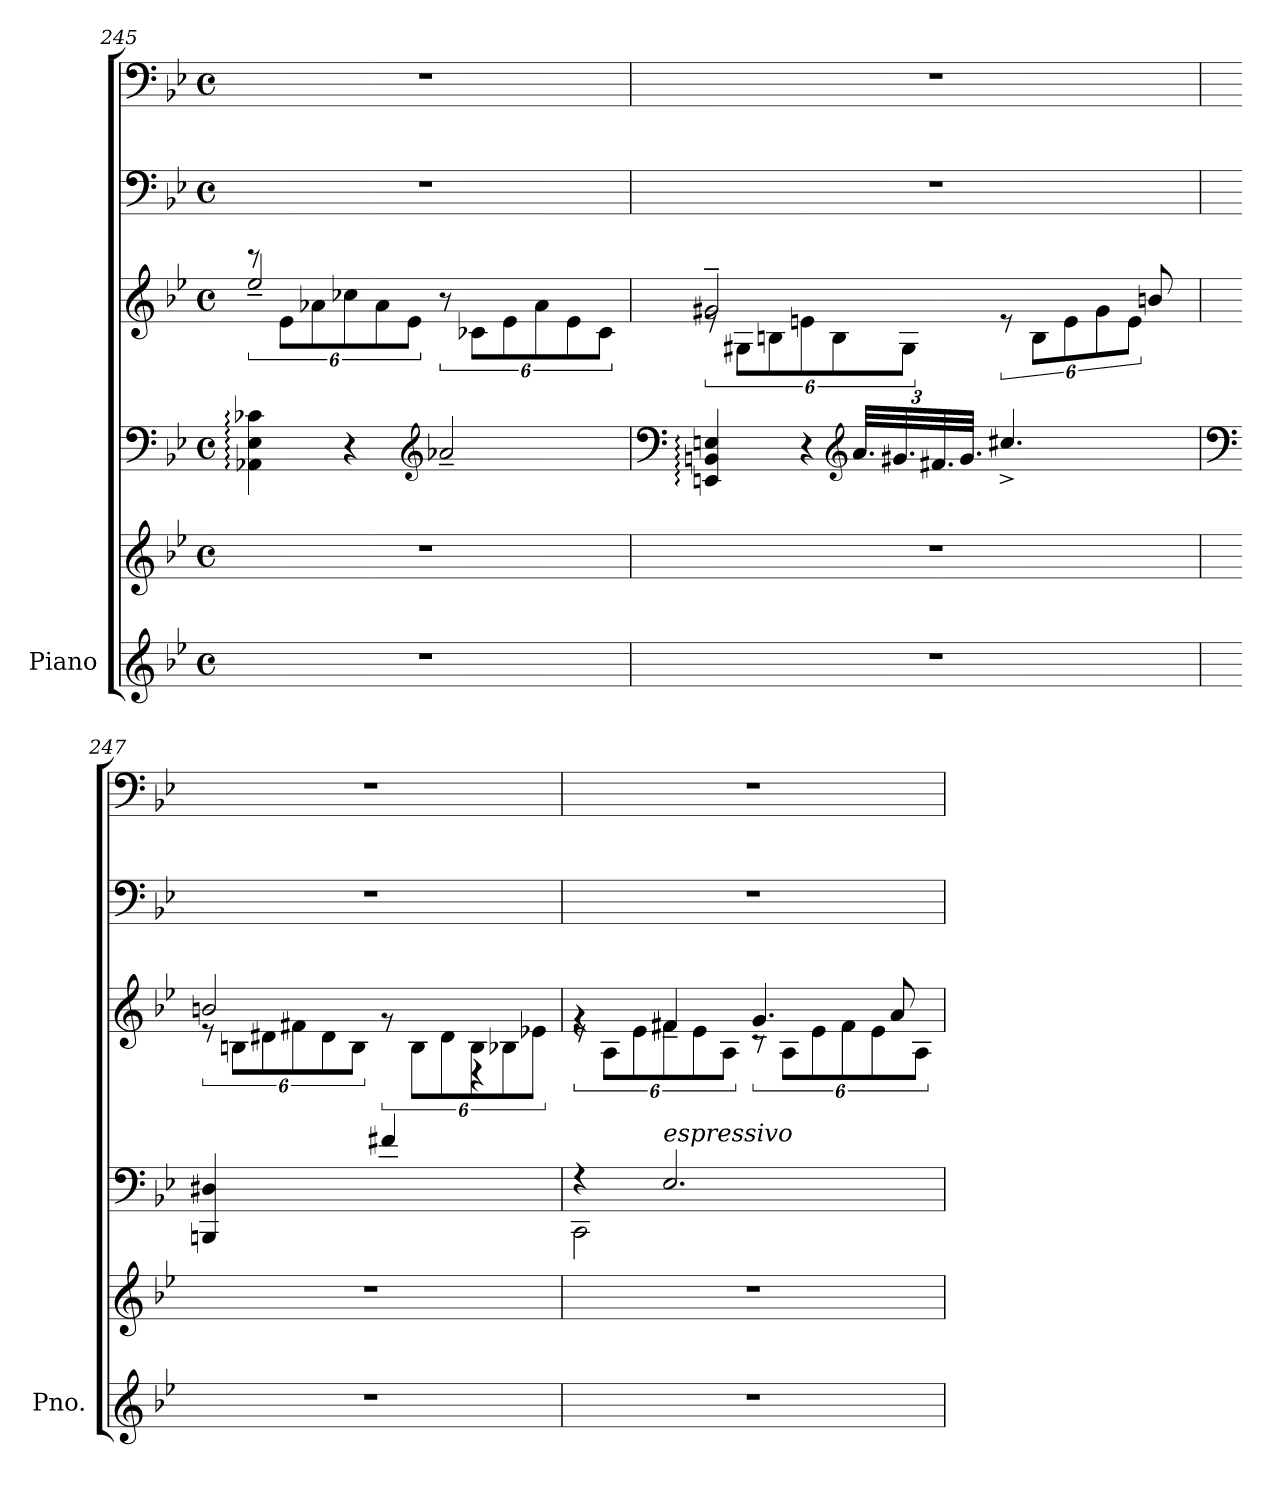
**kern	**kern	**kern	**kern	**kern	**kern
*part1	*part1	*part1	*part1	*part1	*part1
*staff6	*staff5	*staff4	*staff3	*staff2	*staff1
*I"Piano	*	*	*	*	*
*I'Pno.	*	*	*	*	*
!!LO:LB:g=z
*clefG2	*clefG2	*clefF4	*clefG2	*clefF4	*clefF4
*k[b-e-]	*k[b-e-]	*k[b-e-]	*k[b-e-]	*k[b-e-]	*k[b-e-]
*M4/4	*M4/4	*M4/4	*M4/4	*M4/4	*M4/4
*met(c)	*met(c)	*met(c)	*met(c)	*met(c)	*met(c)
=245	=245	=245	=245	=245	=245
*	*	*	*^	*	*
1r	1r	4AA-X\: 4E-\: 4c-X\:	12r	2ee-~/	1r	1r
.	.	.	12e-\L	.	.	.
.	.	.	12a-X\	.	.	.
.	.	4r	12cc-X\	.	.	.
.	.	.	12a-\	.	.	.
.	.	.	12e-\J	.	.	.
*	*	*clefG2	*	*	*	*
.	.	2a-X~/	12r	2ryy	.	.
.	.	.	12c-X\L	.	.	.
.	.	.	12e-\	.	.	.
.	.	.	12a-\	.	.	.
.	.	.	12e-\	.	.	.
.	.	.	12c-\J	.	.	.
*	*	*	*v	*v	*	*
=246	=246	=246	=246	=246	=246
*	*	*clefF4	*	*	*
*	*	*^	*^	*	*
*	*	*	*	*	*^	*	*
1r	1r	4EEn/: 4BBn/: 4En/:	4ryy	12re	2..ryy	2g#X~/	1r	1r
.	.	.	.	12G#X\L	.	.	.	.
.	.	.	.	12Bn\	.	.	.	.
.	.	4rGG	8ryy	12en\	.	.	.	.
.	.	.	.	12B\	.	.	.	.
*	*	*clefG2	*	*	*	*	*	*
*	*	*	*Xbrackettup	*	*	*	*	*
.	.	.	48.a/LL	.	.	.	.	.
.	.	.	48.g#X/	.	.	.	.	.
.	.	.	.	12G#\J	.	.	.	.
.	.	.	48.f#X/	.	.	.	.	.
.	.	.	48.g#/JJ	.	.	.	.	.
.	.	4.cc#X^/	2ryy	12re	.	2ryy	.	.
.	.	.	.	12B\L	.	.	.	.
.	.	.	.	12e\	.	.	.	.
.	.	.	.	12g#\	.	.	.	.
.	.	.	.	12e\J	.	.	.	.
.	.	8ryy	.	.	8bn/	.	.	.
.	.	.	.	12ryy	.	.	.	.
*	*	*	*	*v	*v	*v	*	*
=247	=247	=247	=247	=247	=247	=247
*	*	*clefF4	*	*	*	*
*	*	*	*	*^	*	*
1r	1r	4BBBn/ 4D#X/	2ryy	12re	2bn/	1r	1r
.	.	.	.	12Bn\L	.	.	.
.	.	.	.	12d#X\	.	.	.
.	.	4ryy	.	12f#X\	.	.	.
.	.	.	.	12d#\	.	.	.
.	.	.	.	12B\J	.	.	.
.	.	2ryy	4f#X/	12rg	4ryy	.	.
.	.	.	.	12B\L	.	.	.
.	.	.	.	12d#\	.	.	.
.	.	.	4ryy	12B\	4r	.	.
.	.	.	.	12B-X\	.	.	.
.	.	.	.	12e-X\J	.	.	.
!!LO:LB:g=z
=248	=248	=248	=248	=248	=248	=248	=248
1r	1r	4r	2CC\	12re	4rg	1r	1r
.	.	.	.	12A\L	.	.	.
.	.	.	.	12e-\	.	.	.
!	!	!LO:TX:a:i:t=espressivo	!	!	!	!	!
.	.	2.E-/	.	12f#\	4f#X~/	.	.
.	.	.	.	12e-\	.	.	.
.	.	.	.	12A\J	.	.	.
.	.	.	2ryy	12rc	4.g~/	.	.
.	.	.	.	12A\L	.	.	.
.	.	.	.	12e-\	.	.	.
.	.	.	.	12f#\	.	.	.
.	.	.	.	12e-\	.	.	.
.	.	.	.	.	8a/	.	.
.	.	.	.	12A\J	.	.	.
*	*	*v	*v	*	*	*	*
*	*	*	*v	*v	*	*
=	=	=	=	=	=
*-	*-	*-	*-	*-	*-
